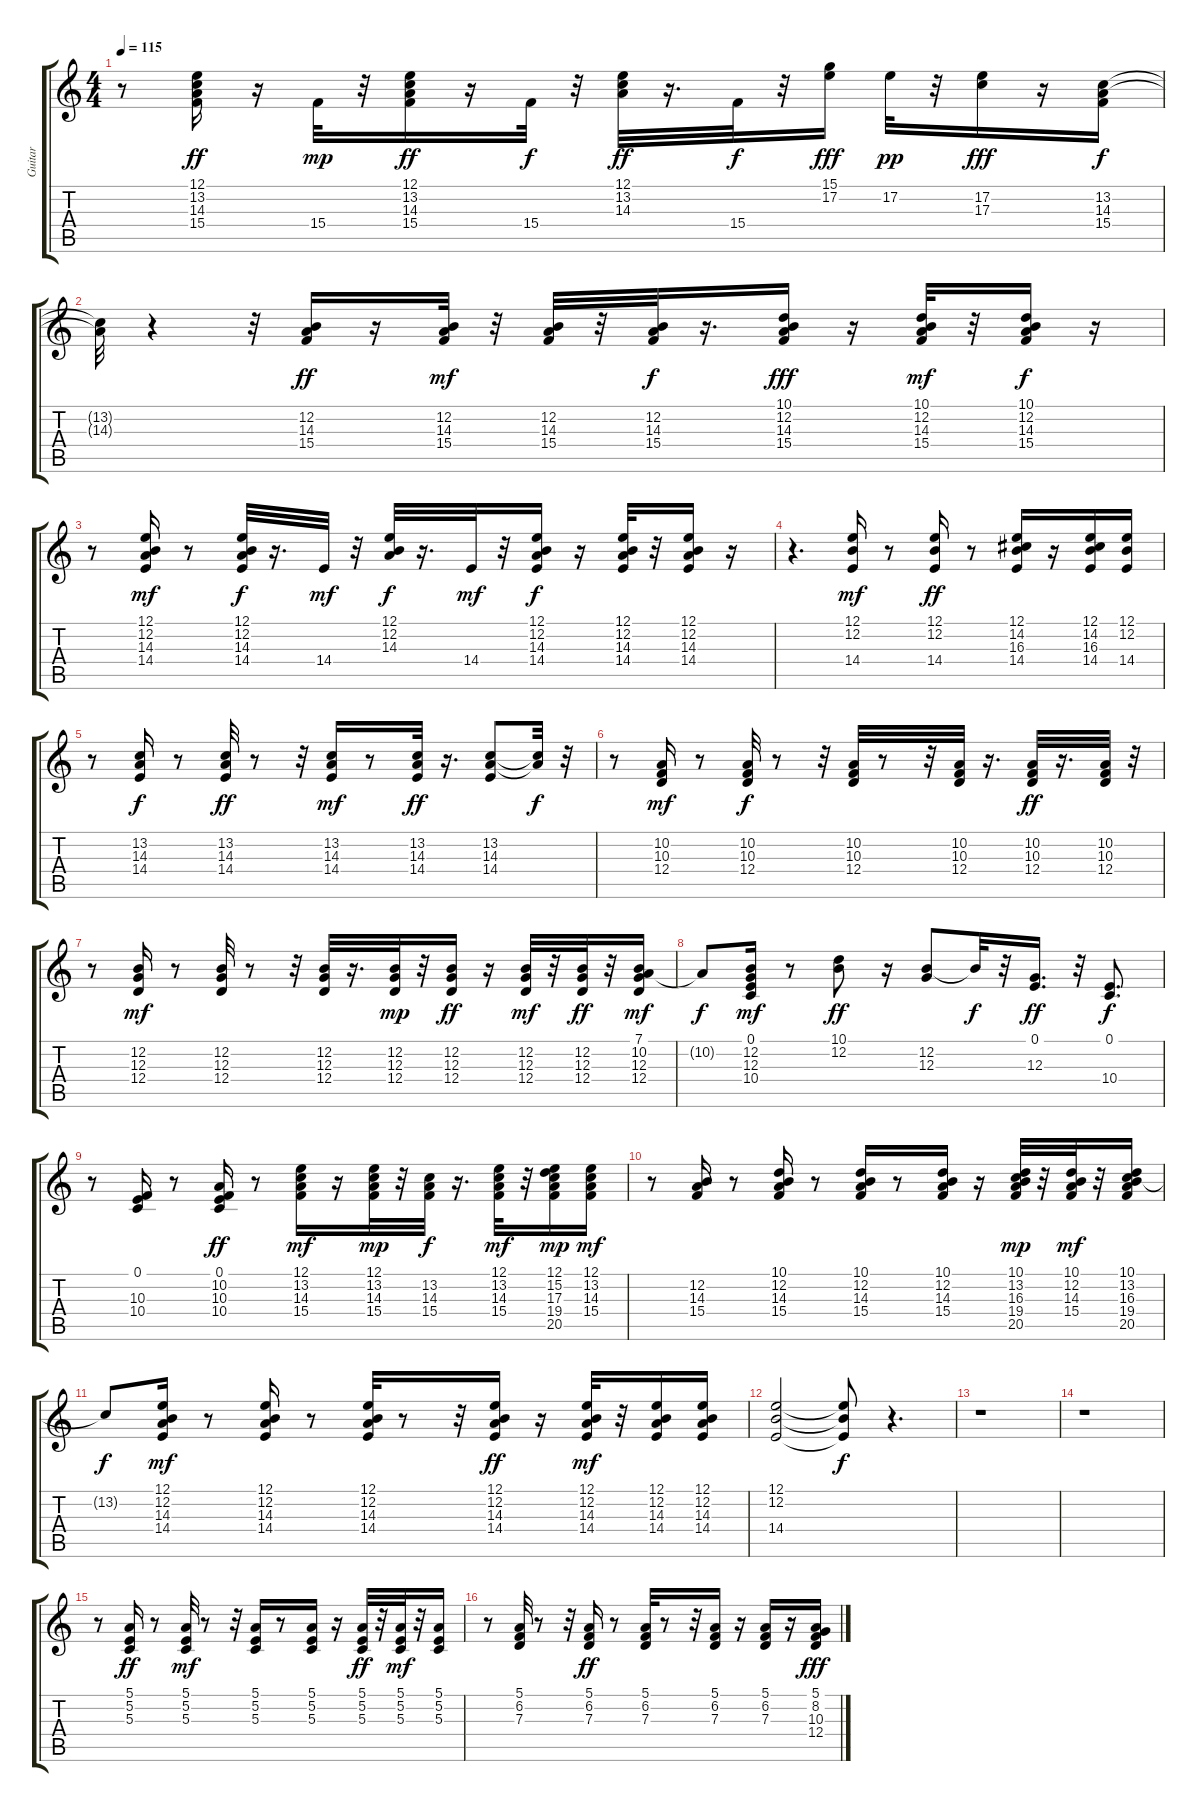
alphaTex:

\track ("Guitar" "Guitar") {instrument pizzicatostrings}
\staff {score tabs}
\tuning (E4 B3 G3 D3 A2 E2) {hide}
\ts (4 4)
\tempo 115
\clef g2
\ks c
r.8{dy f} (12.1 13.2 14.3 15.4).16{dy ff} r.16 15.4.32{dy mp} r.32 (12.1 13.2 14.3 15.4).16{dy ff} r.16 15.4.32{dy f} r.32 (12.1 13.2 14.3).32{dy ff} r.16{d} 15.4.32{dy f} r.32 (15.1 17.2).16{dy fff} 17.2.32{dy pp} r.32 (17.2 17.3).16{dy fff} r.16 (13.2 14.3 15.4).16{dy f} |
(13.2{t} 14.3{t}).32 r.4 r.32 (12.2 14.3 15.4).16{dy ff} r.16 (12.2 14.3 15.4).32{dy mf} r.32 (12.2 14.3 15.4).32 r.32 (12.2 14.3 15.4).32{dy f} r.16{d} (10.1 12.2 14.3 15.4).16{dy fff} r.16 (10.1 12.2 14.3 15.4).32{dy mf} r.32 (10.1 12.2 14.3 15.4).16{dy f} r.16 |
r.8 (12.1 12.2 14.3 14.4).16{dy mf} r.8 (12.1 12.2 14.3 14.4).32{dy f} r.16{d} 14.4.32{dy mf} r.32 (12.1 12.2 14.3).32{dy f} r.16{d} 14.4.32{dy mf} r.32 (12.1 12.2 14.3 14.4).16{dy f} r.16 (12.1 12.2 14.3 14.4).32 r.32 (12.1 12.2 14.3 14.4).16 r.16 |
r.4{d} (12.1 12.2 14.4).16{dy mf} r.8 (12.1 12.2 14.4).16{dy ff} r.8 (12.1 14.2 16.3 14.4).16 r.16 (12.1 14.2 16.3 14.4).16 (12.1 12.2 14.4).16 |
r.8 (13.2 14.3 14.4).16{dy f} r.8 (13.2 14.3 14.4).32{dy ff} r.8 r.32 (13.2 14.3 14.4).16{dy mf} r.8 (13.2 14.3 14.4).32{dy ff} r.16{d} (13.2 14.3 14.4).8 (13.2{t} 14.3{t}).32{dy f} r.32 |
r.8 (10.2 10.3 12.4).16{dy mf} r.8 (10.2 10.3 12.4).32{dy f} r.8 r.32 (10.2 10.3 12.4).32 r.8 r.32 (10.2 10.3 12.4).32 r.16{d} (10.2 10.3 12.4).32{dy ff} r.16{d} (10.2 10.3 12.4).32 r.32 |
r.8 (12.2 12.3 12.4).16{dy mf} r.8 (12.2 12.3 12.4).32 r.8 r.32 (12.2 12.3 12.4).32 r.16{d} (12.2 12.3 12.4).32{dy mp} r.32 (12.2 12.3 12.4).16{dy ff} r.16 (12.2 12.3 12.4).32{dy mf} r.32 (12.2 12.3 12.4).32{dy ff} r.32 (7.1 10.2 12.3 12.4).16{dy mf} |
10.2{t}.8{dy f} (0.1 12.2 12.3 10.4).16{dy mf} r.8 (10.1 12.2).8{dy ff} r.16 (12.2 12.3).8 12.2{t}.32{dy f} r.32 (0.1 12.3).16{d dy ff} r.32 (0.1 10.4).8{d dy f} |
r.8 (0.1 10.3 10.4).16 r.8 (0.1 10.2 10.3 10.4).16{dy ff} r.8 (12.1 13.2 14.3 15.4).16{dy mf} r.16 (12.1 13.2 14.3 15.4).32{dy mp} r.32 (13.2 14.3 15.4).32{dy f} r.16{d} (12.1 13.2 14.3 15.4).32{dy mf} r.32 (12.1 15.2 17.3 19.4 20.5).16{dy mp} (12.1 13.2 14.3 15.4).16{dy mf} |
r.8 (12.2 14.3 15.4).16 r.8 (10.1 12.2 14.3 15.4).16 r.8 (10.1 12.2 14.3 15.4).16 r.8 (10.1 12.2 14.3 15.4).16 r.16 (10.1 13.2 16.3 19.4 20.5).32{dy mp} r.32 (10.1 12.2 14.3 15.4).32{dy mf} r.32 (10.1 13.2 16.3 19.4 20.5).16 |
13.2{t}.8{dy f} (12.1 12.2 14.3 14.4).16{dy mf} r.8 (12.1 12.2 14.3 14.4).16 r.8 (12.1 12.2 14.3 14.4).32 r.8 r.32 (12.1 12.2 14.3 14.4).16{dy ff} r.16 (12.1 12.2 14.3 14.4).32{dy mf} r.32 (12.1 12.2 14.3 14.4).16 (12.1 12.2 14.3 14.4).16 |
(12.1 12.2 14.4).2 (12.1{t} 12.2{t} 14.4{t}).8{dy f} r.4{d} |
r.1 |
r.1 |
r.8 (5.1 5.2 5.3).16{dy ff} r.8 (5.1 5.2 5.3).32{dy mf} r.8 r.32 (5.1 5.2 5.3).16 r.8 (5.1 5.2 5.3).16 r.16 (5.1 5.2 5.3).32{dy ff} r.32 (5.1 5.2 5.3).32{dy mf} r.32 (5.1 5.2 5.3).16 |
r.8 (5.1 6.2 7.3).32 r.8 r.32 (5.1 6.2 7.3).16{dy ff} r.8 (5.1 6.2 7.3).32 r.8 r.32 (5.1 6.2 7.3).16 r.16 (5.1 6.2 7.3).16 r.16 (5.1 8.2 10.3 12.4).16{dy fff}
